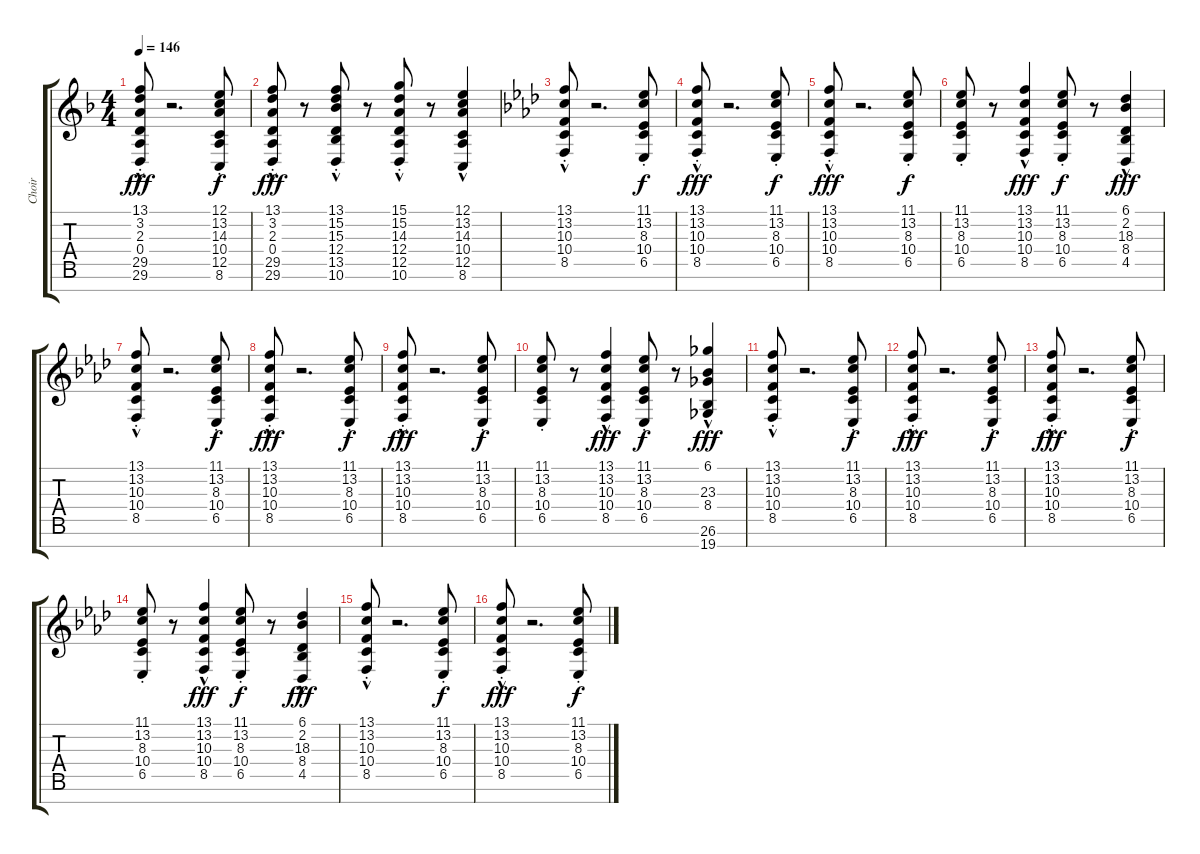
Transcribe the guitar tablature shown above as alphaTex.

\track ("Choir" "Choir") {instrument choiraahs}
\staff {score tabs}
\tuning (E4 B3 G3 D3 A2 E2 B1) {hide}
\ts (4 4)
\tempo 146
\clef g2
\ks dminor
(13.1{hac st} 3.2{hac st} 2.3{hac st} 0.4{hac st} 29.5{hac st} 29.6{hac st}).8{dy fff} r.2{d} (12.1{st} 13.2{st} 14.3{st} 10.4{st} 12.5{st} 8.6{st}).8{dy f} |
(13.1{hac st} 3.2{hac st} 2.3{hac st} 0.4{hac st} 29.5{hac st} 29.6{hac st}).8{dy fff} r.8 (13.1 15.2{hac st} 15.3{hac st} 12.4{hac st} 13.5{hac st} 10.6{hac st}).8 r.8 (15.1 15.2{st} 14.3{hac st} 12.4{st} 12.5{hac st} 10.6{st}).8 r.8 (12.1{hac} 13.2{hac} 14.3{hac} 10.4{hac} 12.5{hac} 8.6).4 |
\ks fminor
(13.1{hac st} 13.2{hac st} 10.3{hac st} 10.4{hac st} 8.5{hac st}).8 r.2{d} (11.1{st} 13.2{st} 8.3{st} 10.4{st} 6.5{st}).8{dy f} |
(13.1{hac st} 13.2{hac st} 10.3{hac st} 10.4{hac st} 8.5{hac st}).8{dy fff} r.2{d} (11.1{st} 13.2{st} 8.3{st} 10.4{st} 6.5{st}).8{dy f} |
(13.1{hac st} 13.2{hac st} 10.3{hac st} 10.4{hac st} 8.5{hac st}).8{dy fff} r.2{d} (11.1{st} 13.2{st} 8.3{st} 10.4{st} 6.5{st}).8{dy f} |
(11.1{st} 13.2{st} 8.3{st} 10.4{st} 6.5{st}).8 r.8 (13.1{hac} 13.2{hac} 10.3{hac} 10.4{hac} 8.5{hac}).4{dy fff} (11.1{st} 13.2{st} 8.3{st} 10.4{st} 6.5{st}).8{dy f} r.8 (6.1{hac} 2.2{hac} 18.3{hac} 8.4{hac} 4.5{hac}).4{dy fff} |
(13.1{hac st} 13.2{hac st} 10.3{hac st} 10.4{hac st} 8.5{hac st}).8 r.2{d} (11.1{st} 13.2{st} 8.3{st} 10.4{st} 6.5{st}).8{dy f} |
(13.1{hac st} 13.2{hac st} 10.3{hac st} 10.4{hac st} 8.5{hac st}).8{dy fff} r.2{d} (11.1{st} 13.2{st} 8.3{st} 10.4{st} 6.5{st}).8{dy f} |
(13.1{hac st} 13.2{hac st} 10.3{hac st} 10.4{hac st} 8.5{hac st}).8{dy fff} r.2{d} (11.1{st} 13.2{st} 8.3{st} 10.4{st} 6.5{st}).8{dy f} |
(11.1{st} 13.2{st} 8.3{st} 10.4{st} 6.5{st}).8 r.8 (13.1{hac} 13.2{hac} 10.3{hac} 10.4{hac} 8.5{hac}).4{dy fff} (11.1{st} 13.2{st} 8.3{st} 10.4{st} 6.5{st}).8{dy f} r.8 (6.1{hac} 23.3 8.4{hac} 26.6 19.7).4{dy fff} |
(13.1{hac st} 13.2{hac st} 10.3{hac st} 10.4{hac st} 8.5{hac st}).8 r.2{d} (11.1{st} 13.2{st} 8.3{st} 10.4{st} 6.5{st}).8{dy f} |
(13.1{hac st} 13.2{hac st} 10.3{hac st} 10.4{hac st} 8.5{hac st}).8{dy fff} r.2{d} (11.1{st} 13.2{st} 8.3{st} 10.4{st} 6.5{st}).8{dy f} |
(13.1{hac st} 13.2{hac st} 10.3{hac st} 10.4{hac st} 8.5{hac st}).8{dy fff} r.2{d} (11.1{st} 13.2{st} 8.3{st} 10.4{st} 6.5{st}).8{dy f} |
(11.1{st} 13.2{st} 8.3{st} 10.4{st} 6.5{st}).8 r.8 (13.1{hac} 13.2{hac} 10.3{hac} 10.4{hac} 8.5{hac}).4{dy fff} (11.1{st} 13.2{st} 8.3{st} 10.4{st} 6.5{st}).8{dy f} r.8 (6.1{hac} 2.2{hac} 18.3{hac} 8.4{hac} 4.5{hac}).4{dy fff} |
(13.1{hac st} 13.2{hac st} 10.3{hac st} 10.4{hac st} 8.5{hac st}).8 r.2{d} (11.1{st} 13.2{st} 8.3{st} 10.4{st} 6.5{st}).8{dy f} |
(13.1{hac st} 13.2{hac st} 10.3{hac st} 10.4{hac st} 8.5{hac st}).8{dy fff} r.2{d} (11.1{st} 13.2{st} 8.3{st} 10.4{st} 6.5{st}).8{dy f}
